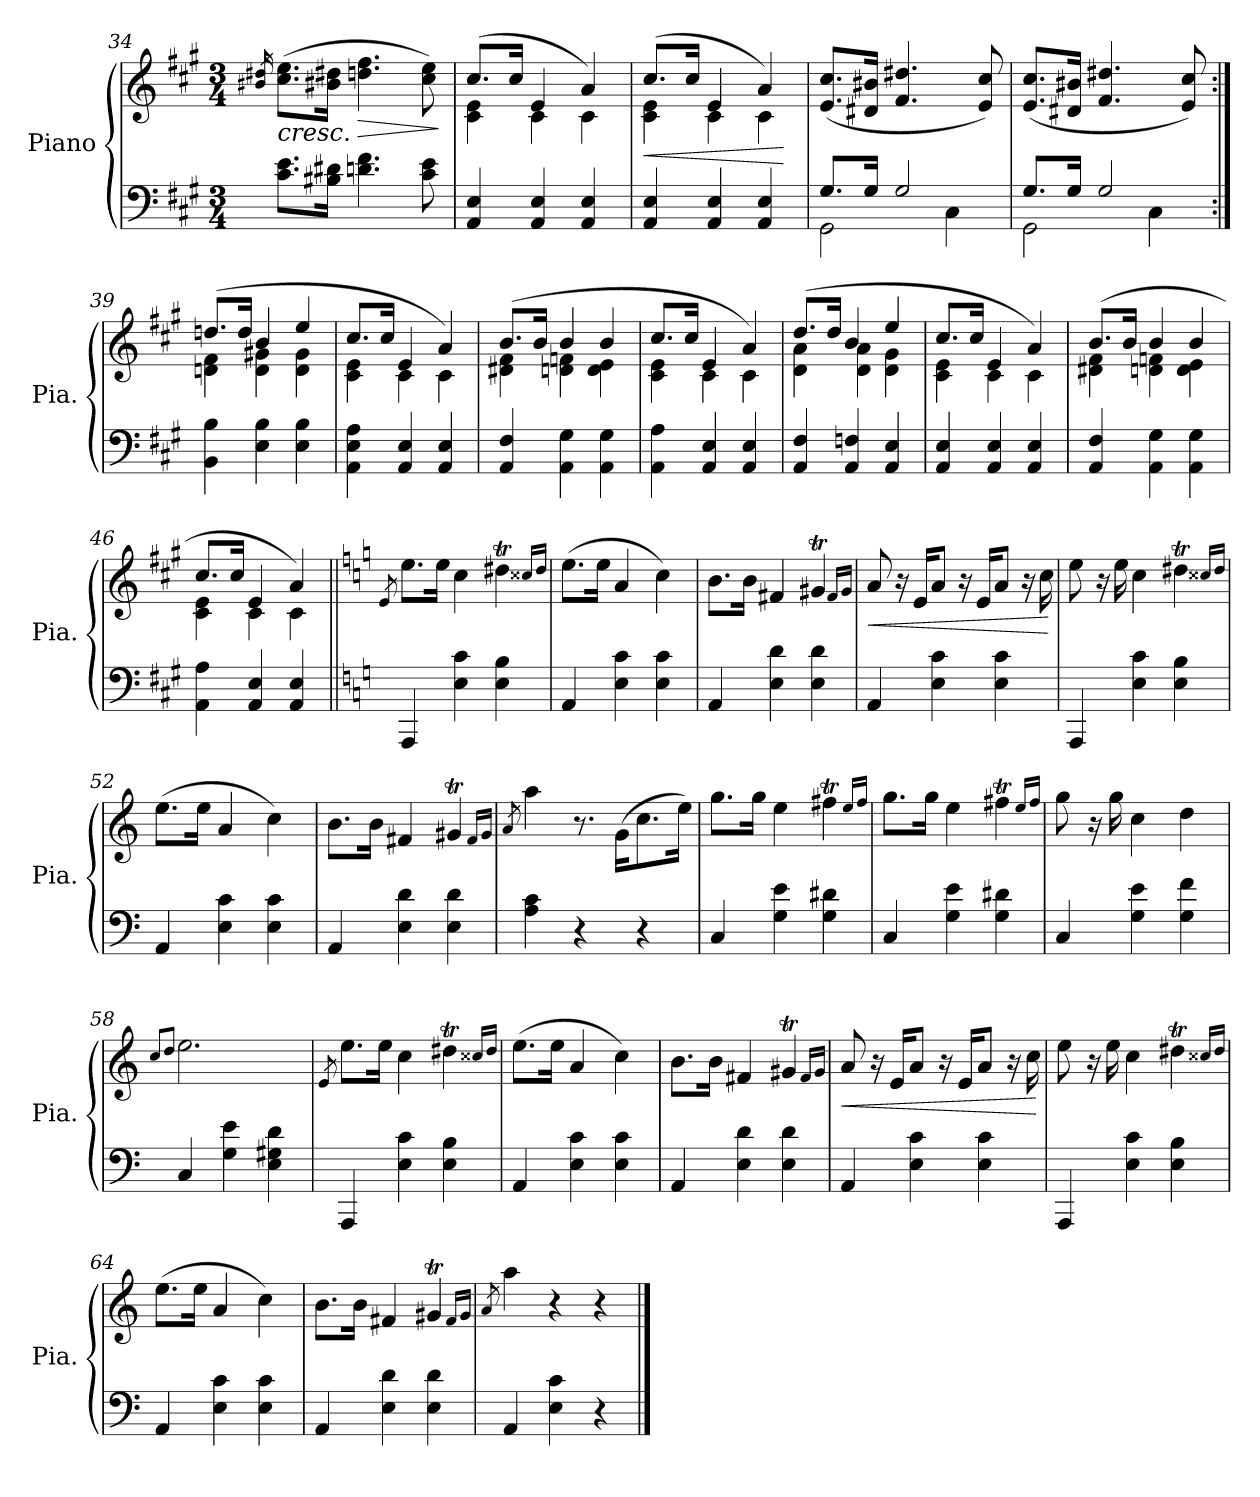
**kern	**kern	**dynam
*part1	*part1	*part1
*staff2	*staff1	*staff1/2
*I"Piano	*	*
*I'Pia.	*	*
*clefF4	*clefG2	*
*k[f#c#g#]	*k[f#c#g#]	*
*M3/4	*M3/4	*
=34	=34	=34
.	16qb#X/ 16qdd#X/	.
!	!	!LO:HP:b
8.c#\ 8.e\L	(8.cc#\ 8.ee\L	<
16B#X\ 16d#X\Jk	16b#\ 16dd#\Jk	.
!	!	!LO:HP:b
4.dn\ 4.f#\	4.ddn\ 4.ff#\	>
8c#\ 8e\	8cc#\ 8ee\)	.
.	.	[ ]
=35	=35	=35
*	*^	*
4AA/ 4E/	(8.cc#/L	4c#\ 4e\	.
.	16cc#/Jk	.	.
4AA/ 4E/	4e/	4c#\	.
4AA/ 4E/	4a/)	4c#\	.
=36	=36	=36	=36
!	!	!	!LO:HP:b
4AA/ 4E/	(8.cc#/L	4c#\ 4e\	<
.	16cc#/Jk	.	.
4AA/ 4E/	4e/	4c#\	.
4AA/ 4E/	4a/)	4c#\	.
*	*v	*v	*
.	.	[
!!LO:LB:g=z
=37	=37	=37
*^	*	*
8.G#/L	2GG#\	(>8.e/ 8.cc#/L	.
16G#/Jk	.	16d#X/ 16b#X/Jk	.
2G#/	.	4.f#/ 4.dd#X/	.
.	4C#\	.	.
.	.	8e/ 8cc#/)	.
=38	=38	=38	=38
8.G#/L	2GG#\	(>8.e/ 8.cc#/L	.
16G#/Jk	.	16d#X/ 16b#X/Jk	.
2G#/	.	4.f#/ 4.dd#X/	.
.	4C#\	.	.
.	.	8e/ 8cc#/)	.
*v	*v	*	*
=39:|!	=39:|!	=39:|!
*	*^	*
4BB\ 4B\	(8.ddn/L	4dn\ 4f#\	.
.	16dd/Jk	.	.
4E\ 4B\	4b/	4d\ 4g#X\	.
4E\ 4B\	4ee/	4d\ 4g#\	.
=40	=40	=40	=40
4AA\ 4E\ 4A\	8.cc#/L	4c#\ 4e\	.
.	16cc#/Jk	.	.
4AA/ 4E/	4e/	4c#\	.
4AA/ 4E/	4a/)	4c#\	.
=41	=41	=41	=41
4AA/ 4F#/	(8.b/L	4d#X\ 4f#\	.
.	16b/Jk	.	.
4AA\ 4G#\	4b/	4dn\ 4fn\	.
4AA\ 4G#\	4b/	4d\ 4e\	.
=42	=42	=42	=42
4AA\ 4A\	8.cc#/L	4c#\ 4e\	.
.	16cc#/Jk	.	.
4AA/ 4E/	4e/	4c#\	.
4AA/ 4E/	4a/)	4c#\	.
!!LO:LB:g=z	!!
=43	=43	=43	=43
4AA/ 4F#/	(8.dd/L	4d\ 4a\	.
.	16dd/Jk	.	.
4AA/ 4Fn/	4b/	4d\ 4a\	.
4AA/ 4E/	4ee/	4d\ 4g#\	.
=44	=44	=44	=44
4AA/ 4E/	8.cc#/L	4c#\ 4e\	.
.	16cc#/Jk	.	.
4AA/ 4E/	4e/	4c#\	.
4AA/ 4E/	4a/)	4c#\	.
=45	=45	=45	=45
4AA/ 4F#/	(8.b/L	4d#X\ 4f#\	.
.	16b/Jk	.	.
4AA\ 4G#\	4b/	4dn\ 4fn\	.
4AA\ 4G#\	4b/	4d\ 4e\	.
=46	=46	=46	=46
4AA\ 4A\	8.cc#/L	4c#\ 4e\	.
.	16cc#/Jk	.	.
4AA/ 4E/	4e/	4c#\	.
4AA/ 4E/	4a/)	4c#\	.
*	*v	*v	*
=47||	=47||	=47||
*k[]	*k[]	*
.	8qe/	.
4AAA/	8.ee\L	.
.	16ee\Jk	.
4E\ 4c\	4cc\	.
4E\ 4B\	4dd#Xt\	.
.	16qcc##X/LL	.
.	16qdd#/JJ	.
=48	=48	=48
4AA/	(8.ee\L	.
.	16ee\Jk	.
4E\ 4c\	4a/	.
4E\ 4c\	4cc\)	.
!!LO:LB:g=z
=49	=49	=49
4AA/	8.b\L	.
.	16b\Jk	.
4E\ 4d\	4f#X/	.
4E\ 4d\	4g#Xt/	.
.	16qf#/LL	.
.	16qg#/JJ	.
=50	=50	=50
!	!	!LO:HP:b
4AA/	8a/	<
.	16r	.
.	16e/KL	.
4E\ 4c\	8a/J	.
.	16r	.
.	16e/KL	.
4E\ 4c\	8a/J	.
.	16r	.
.	16cc\	.
.	.	[
=51	=51	=51
4AAA/	8ee\	.
.	16r	.
.	16ee\	.
4E\ 4c\	4cc\	.
4E\ 4B\	4dd#Xt\	.
.	16qcc##X/LL	.
.	16qdd#/JJ	.
=52	=52	=52
4AA/	(8.ee\L	.
.	16ee\Jk	.
4E\ 4c\	4a/	.
4E\ 4c\	4cc\)	.
=53	=53	=53
4AA/	8.b\L	.
.	16b\Jk	.
4E\ 4d\	4f#X/	.
4E\ 4d\	4g#Xt/	.
.	16qf#/LL	.
.	16qg#/JJ	.
=54	=54	=54
.	8qa/	.
4A\ 4c\	4aa\	.
4r	8.r	.
.	(16g\KL	.
4r	8.cc\	.
.	16ee\Jk)	.
!!LO:LB:g=z
=55	=55	=55
4C/	8.gg\L	.
.	16gg\Jk	.
4G\ 4e\	4ee\	.
4G\ 4d#X\	4ff#Xt\	.
.	16qee/LL	.
.	16qff#/JJ	.
=56	=56	=56
4C/	8.gg\L	.
.	16gg\Jk	.
4G\ 4e\	4ee\	.
4G\ 4d#X\	4ff#Xt\	.
.	16qee/LL	.
.	16qff#/JJ	.
=57	=57	=57
4C/	8gg\	.
.	16r	.
.	16gg\	.
4G\ 4e\	4cc\	.
4G\ 4f\	4dd\	.
=58	=58	=58
.	8qcc/L	.
.	8qdd/J	.
4C/	2.ee\	.
4G\ 4e\	.	.
4E\ 4G#X\ 4d\	.	.
=59	=59	=59
.	8qe/	.
4AAA/	8.ee\L	.
.	16ee\Jk	.
4E\ 4c\	4cc\	.
4E\ 4B\	4dd#Xt\	.
.	16qcc##X/LL	.
.	16qdd#/JJ	.
=60	=60	=60
4AA/	(8.ee\L	.
.	16ee\Jk	.
4E\ 4c\	4a/	.
4E\ 4c\	4cc\)	.
!!LO:LB:g=z
=61	=61	=61
4AA/	8.b\L	.
.	16b\Jk	.
4E\ 4d\	4f#X/	.
4E\ 4d\	4g#Xt/	.
.	16qf#/LL	.
.	16qg#/JJ	.
=62	=62	=62
!	!	!LO:HP:b
4AA/	8a/	<
.	16r	.
.	16e/KL	.
4E\ 4c\	8a/J	.
.	16r	.
.	16e/KL	.
4E\ 4c\	8a/J	.
.	16r	.
.	16cc\	.
.	.	[
=63	=63	=63
4AAA/	8ee\	.
.	16r	.
.	16ee\	.
4E\ 4c\	4cc\	.
4E\ 4B\	4dd#Xt\	.
.	16qcc##X/LL	.
.	16qdd#/JJ	.
=64	=64	=64
4AA/	(8.ee\L	.
.	16ee\Jk	.
4E\ 4c\	4a/	.
4E\ 4c\	4cc\)	.
=65	=65	=65
4AA/	8.b\L	.
.	16b\Jk	.
4E\ 4d\	4f#X/	.
4E\ 4d\	4g#Xt/	.
.	16qf#/LL	.
.	16qg#/JJ	.
=66	=66	=66
.	8qa/	.
4AA/	4aa\	.
4E\ 4c\	4r	.
4r	4r	.
==	==	==
*-	*-	*-
